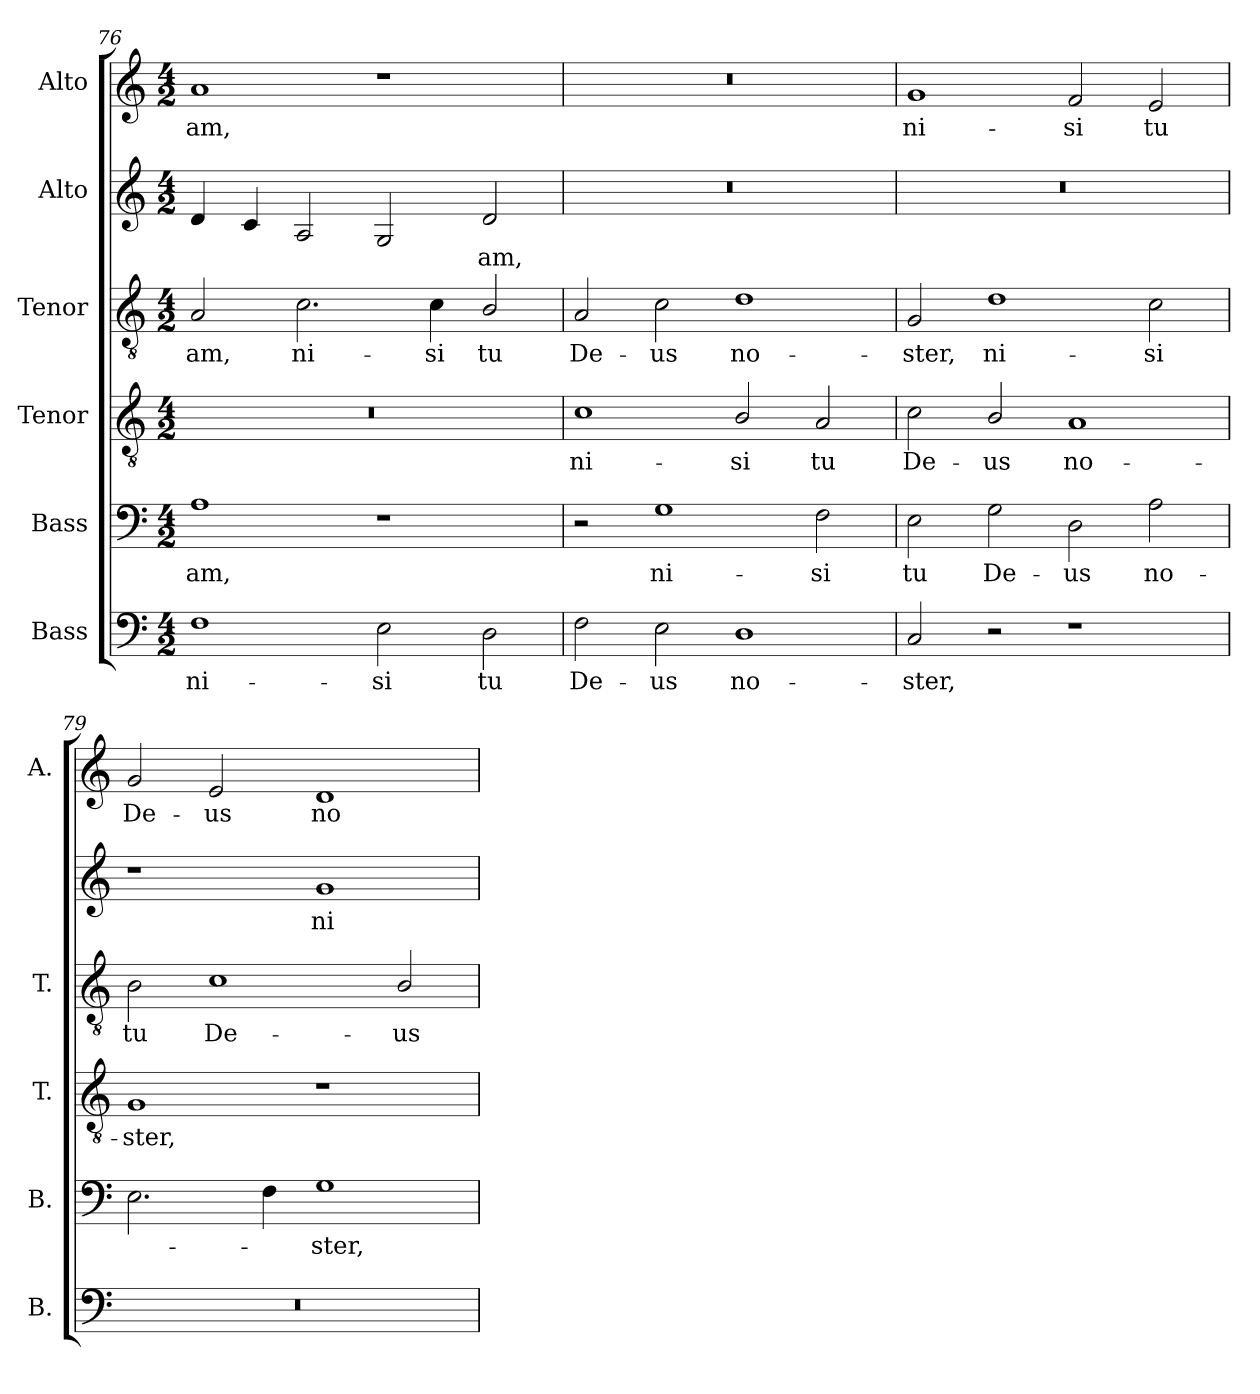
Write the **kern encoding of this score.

**kern	**text	**kern	**text	**kern	**text	**kern	**text	**kern	**text	**kern	**text
*part6	*part6	*part5	*part5	*part4	*part4	*part3	*part3	*part2	*part2	*part1	*part1
*staff6	*staff6	*staff5	*staff5	*staff4	*staff4	*staff3	*staff3	*staff2	*staff2	*staff1	*staff1
*I"Bass	*	*I"Bass	*	*I"Tenor	*	*I"Tenor	*	*I"Alto	*	*I"Alto	*
*I'B.	*	*I'B.	*	*I'T.	*	*I'T.	*	*	*	*I'A.	*
*clefF4	*	*clefF4	*	*clefGv2	*	*clefGv2	*	*clefG2	*	*clefG2	*
*	*	*	*	*ITrd7c12	*	*ITrd7c12	*	*	*	*	*
*k[]	*	*k[]	*	*k[]	*	*k[]	*	*k[]	*	*k[]	*
*C:	*	*C:	*	*C:	*	*C:	*	*C:	*	*C:	*
*M4/2	*	*M4/2	*	*M4/2	*	*M4/2	*	*M4/2	*	*M4/2	*
=76	=76	=76	=76	=76	=76	=76	=76	=76	=76	=76	=76
!	!LO:LY:b:color=#000000	!	!	!	!	!	!	!	!	!	!
!	!	!	!LO:LY:b:color=#000000	!LO:N:vis=1	!	!	!	!	!	!	!
!	!	!	!	!	!	!	!LO:LY:b:color=#000000	!	!	!	!
!	!	!	!	!	!	!	!	!	!	!	!LO:LY:b:color=#000000
1Fi	ni-	1Ai	-am,	0r	.	2AAi/	-am,	4di/	.	1ai	-am,
.	.	.	.	.	.	.	.	4ci/	.	.	.
!	!	!	!	!	!	!	!LO:LY:b:color=#000000	!	!	!	!
.	.	.	.	.	.	2.Ci\	ni-	2Ai/	.	.	.
!	!LO:LY:b:color=#000000	!	!	!	!	!	!	!	!	!	!
2Ei\	-si	1r	.	.	.	.	.	2Gi/	.	1r	.
!	!	!	!	!	!	!	!LO:LY:b:color=#000000	!	!	!	!
.	.	.	.	.	.	4Ci\	-si	.	.	.	.
!	!LO:LY:b:color=#000000	!	!	!	!	!	!	!	!	!	!
!	!	!	!	!	!	!	!LO:LY:b:color=#000000	!	!	!	!
!	!	!	!	!	!	!	!	!	!LO:LY:b:color=#000000	!	!
2Di\	tu	.	.	.	.	2BBi/	tu	2di/	-am,	.	.
=77	=77	=77	=77	=77	=77	=77	=77	=77	=77	=77	=77
!	!LO:LY:b:color=#000000	!	!	!	!	!	!	!	!	!	!
!	!	!	!	!	!LO:LY:b:color=#000000	!	!	!	!	!	!
!	!	!	!	!	!	!	!LO:LY:b:color=#000000	!LO:N:vis=1	!	!LO:N:vis=1	!
2Fi\	De-	2r	.	1Ci	ni-	2AAi/	De-	0r	.	0r	.
!	!LO:LY:b:color=#000000	!	!	!	!	!	!	!	!	!	!
!	!	!	!LO:LY:b:color=#000000	!	!	!	!	!	!	!	!
!	!	!	!	!	!	!	!LO:LY:b:color=#000000	!	!	!	!
2Ei\	-us	1Gi	ni-	.	.	2Ci\	-us	.	.	.	.
!	!LO:LY:b:color=#000000	!	!	!	!	!	!	!	!	!	!
!	!	!	!	!	!LO:LY:b:color=#000000	!	!	!	!	!	!
!	!	!	!	!	!	!	!LO:LY:b:color=#000000	!	!	!	!
1Di	no-	.	.	2BBi/	-si	1Di	no-	.	.	.	.
!	!	!	!LO:LY:b:color=#000000	!	!	!	!	!	!	!	!
!	!	!	!	!	!LO:LY:b:color=#000000	!	!	!	!	!	!
.	.	2Fi\	-si	2AAi/	tu	.	.	.	.	.	.
=78	=78	=78	=78	=78	=78	=78	=78	=78	=78	=78	=78
!	!LO:LY:b:color=#000000	!	!	!	!	!	!	!	!	!	!
!	!	!	!LO:LY:b:color=#000000	!	!	!	!	!	!	!	!
!	!	!	!	!	!LO:LY:b:color=#000000	!	!	!	!	!	!
!	!	!	!	!	!	!	!LO:LY:b:color=#000000	!LO:N:vis=1	!	!	!
!	!	!	!	!	!	!	!	!	!	!	!LO:LY:b:color=#000000
2Ci/	-ster,	2Ei\	tu	2Ci\	De-	2GGi/	-ster,	0r	.	1gi	ni-
!	!	!	!LO:LY:b:color=#000000	!	!	!	!	!	!	!	!
!	!	!	!	!	!LO:LY:b:color=#000000	!	!	!	!	!	!
!	!	!	!	!	!	!	!LO:LY:b:color=#000000	!	!	!	!
2r	.	2Gi\	De-	2BBi/	-us	1Di	ni-	.	.	.	.
!	!	!	!LO:LY:b:color=#000000	!	!	!	!	!	!	!	!
!	!	!	!	!	!LO:LY:b:color=#000000	!	!	!	!	!	!
!	!	!	!	!	!	!	!	!	!	!	!LO:LY:b:color=#000000
1r	.	2Di\	-us	1AAi	no-	.	.	.	.	2fi/	-si
!	!	!	!LO:LY:b:color=#000000	!	!	!	!	!	!	!	!
!	!	!	!	!	!	!	!LO:LY:b:color=#000000	!	!	!	!
!	!	!	!	!	!	!	!	!	!	!	!LO:LY:b:color=#000000
.	.	2Ai\	no-	.	.	2Ci\	-si	.	.	2ei/	tu
!!LO:PB:g=z
=79	=79	=79	=79	=79	=79	=79	=79	=79	=79	=79	=79
!LO:N:vis=1	!	!	!	!	!	!	!	!	!	!	!
!	!	!	!	!	!LO:LY:b:color=#000000	!	!	!	!	!	!
!	!	!	!	!	!	!	!LO:LY:b:color=#000000	!	!	!	!
!	!	!	!	!	!	!	!	!	!	!	!LO:LY:b:color=#000000
0r	.	2.Ei\	.	1GGi	-ster,	2BBi\	tu	1r	.	2gi/	De-
!	!	!	!	!	!	!	!LO:LY:b:color=#000000	!	!	!	!
!	!	!	!	!	!	!	!	!	!	!	!LO:LY:b:color=#000000
.	.	.	.	.	.	1Ci	De-	.	.	2ei/	-us
.	.	4Fi\	.	.	.	.	.	.	.	.	.
!	!	!	!LO:LY:b:color=#000000	!	!	!	!	!	!	!	!
!	!	!	!	!	!	!	!	!	!LO:LY:b:color=#000000	!	!
!	!	!	!	!	!	!	!	!	!	!	!LO:LY:b:color=#000000
.	.	1Gi	-ster,	1r	.	.	.	1gi	ni-	1di	no-
!	!	!	!	!	!	!	!LO:LY:b:color=#000000	!	!	!	!
.	.	.	.	.	.	2BBi/	-us	.	.	.	.
=	=	=	=	=	=	=	=	=	=	=	=
*-	*-	*-	*-	*-	*-	*-	*-	*-	*-	*-	*-
